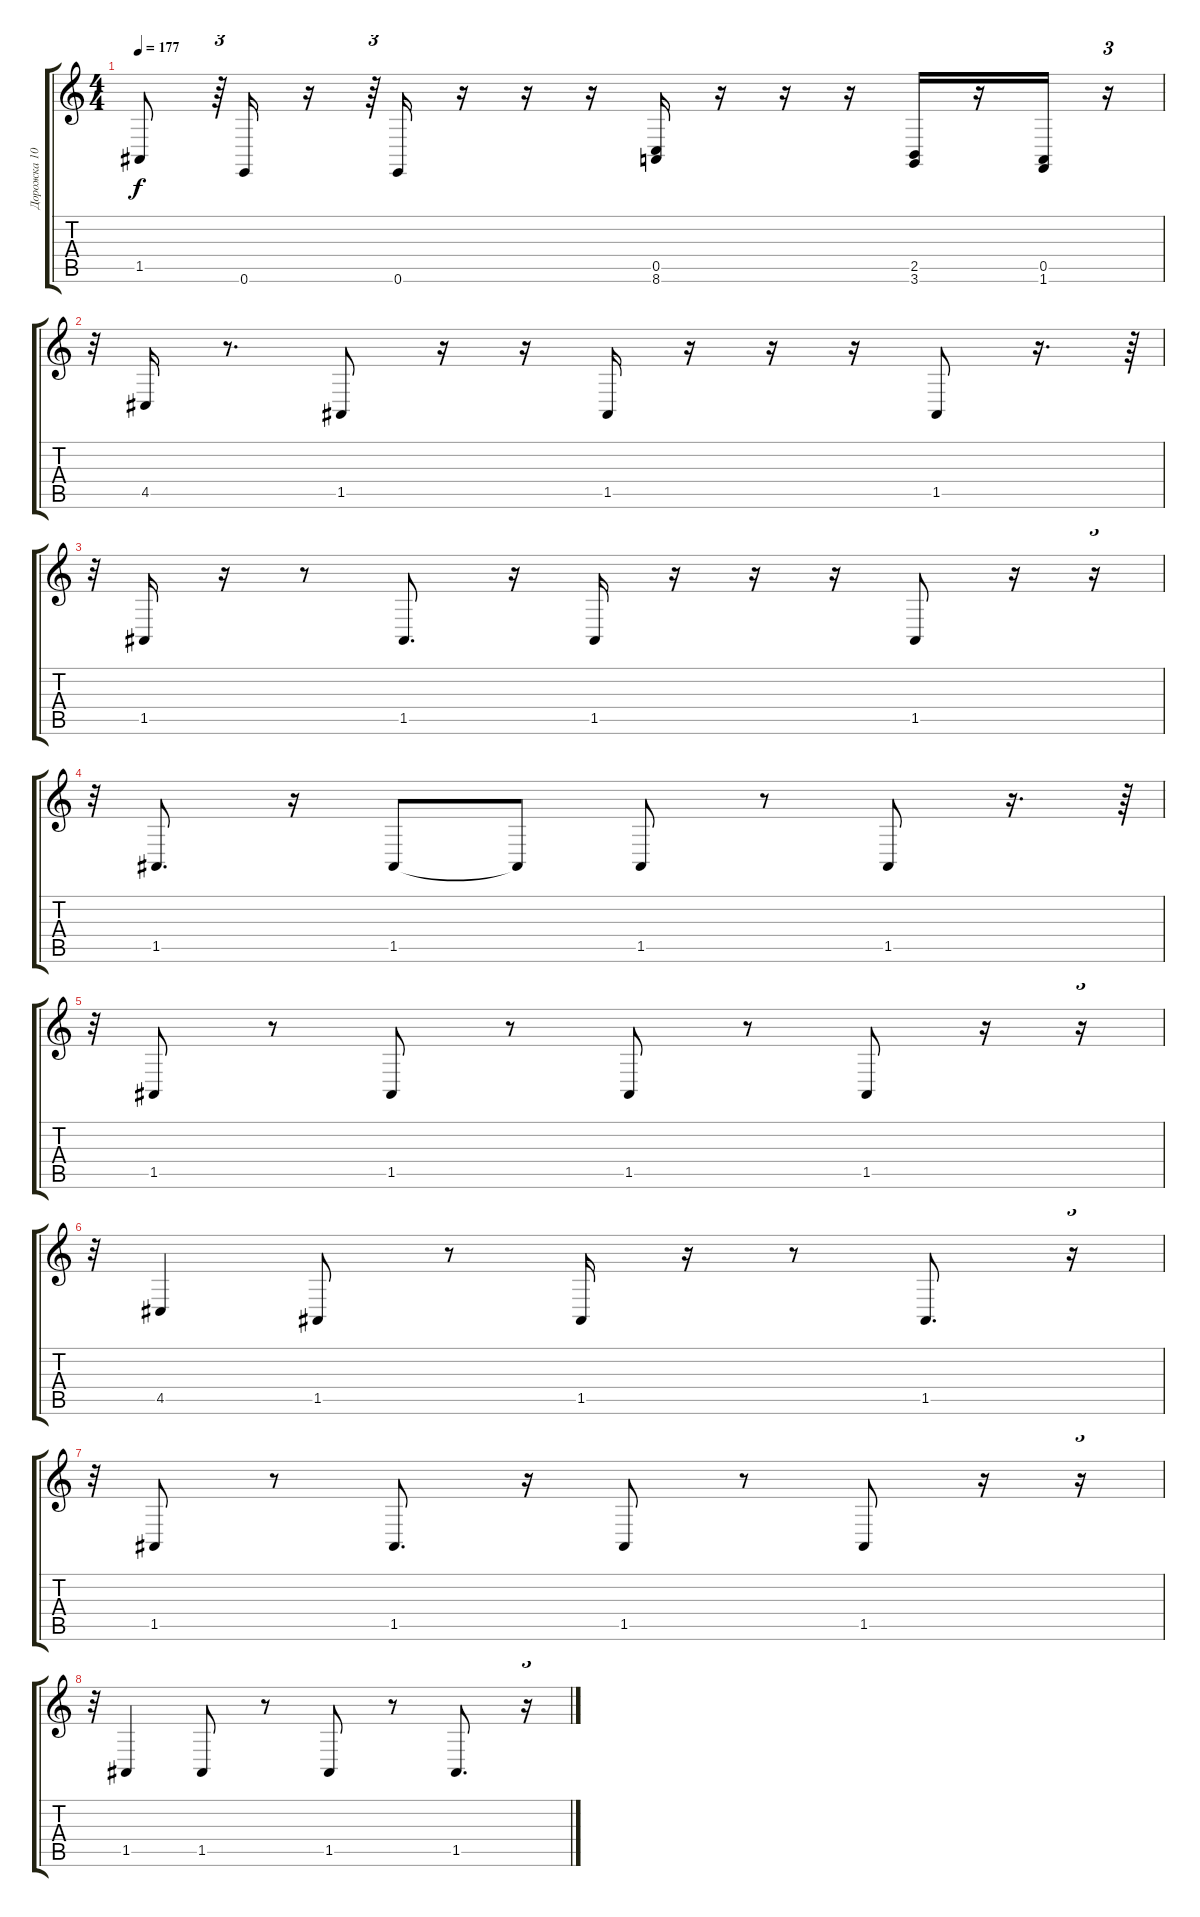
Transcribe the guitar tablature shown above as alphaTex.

\track ("Дорожка 10" "Дорожка 10") {instrument drawbarorgan}
\staff {score tabs}
\tuning (E4 B3 G3 D3 A2 E2) {hide}
\ts (4 4)
\tempo 177
\clef g2
\ks c
1.5.8{dy f} r.64{tu (3 2)} 0.6.16 r.16 r.64{tu (3 2)} 0.6.16 r.16 r.16 r.16 (0.5 8.6).16 r.16 r.16 r.16 (2.5 3.6).16 r.16 (0.5 1.6).16 r.16{tu (3 2)} |
r.32{tu (3 2)} 4.5.16 r.8{d} 1.5.8 r.16 r.16 1.5.16 r.16 r.16 r.16 1.5.8 r.16{d} r.64{tu (3 2)} |
r.32{tu (3 2)} 1.5.16 r.16 r.8 1.5.8{d} r.16 1.5.16 r.16 r.16 r.16 1.5.8 r.16 r.16{tu (3 2)} |
r.32{tu (3 2)} 1.5.8{d} r.16 1.5.8 1.5{t}.8 1.5.8 r.8 1.5.8 r.16{d} r.64{tu (3 2)} |
r.32{tu (3 2)} 1.5.8 r.8 1.5.8 r.8 1.5.8 r.8 1.5.8 r.16 r.16{tu (3 2)} |
r.32{tu (3 2)} 4.5.4 1.5.8 r.8 1.5.16 r.16 r.8 1.5.8{d} r.16{tu (3 2)} |
r.32{tu (3 2)} 1.5.8 r.8 1.5.8{d} r.16 1.5.8 r.8 1.5.8 r.16 r.16{tu (3 2)} |
r.32{tu (3 2)} 1.5.4 1.5.8 r.8 1.5.8 r.8 1.5.8{d} r.16{tu (3 2)}
